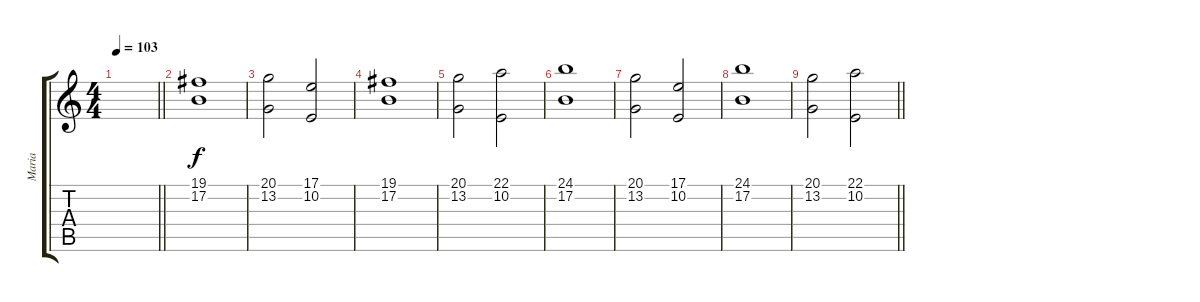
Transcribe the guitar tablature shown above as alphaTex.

\track ("Maria" "Maria") {instrument stringensemble1}
\staff {score tabs}
\tuning (B3 Gb3 D3 A2 E2 B1) {hide}
\ts (4 4)
\tempo 103
\clef g2
\barLineRight lightlight
\ks c
|
(19.1 17.2).1 |
(20.1 13.2).2 (17.1 10.2).2 |
(19.1 17.2).1 |
(20.1 13.2).2 (22.1 10.2).2 |
(24.1 17.2).1 |
(20.1 13.2).2 (17.1 10.2).2 |
(24.1 17.2).1 |
\barLineRight lightlight
(20.1 13.2).2 (22.1 10.2).2
